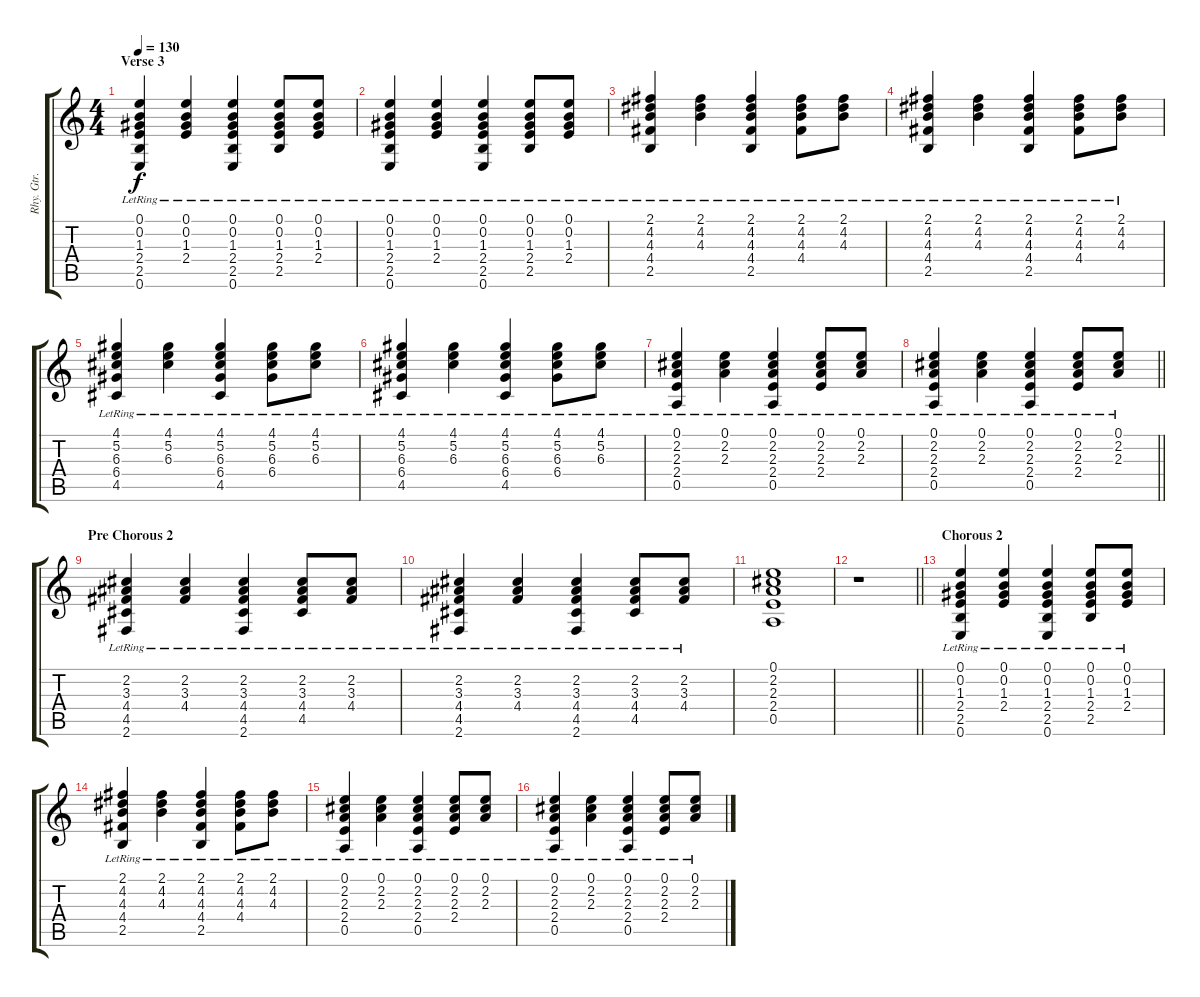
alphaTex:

\track ("Rhy. Gtr. 1" "Rhy. Gtr. ") {instrument acousticguitarsteel}
\staff {score tabs}
\tuning (E4 B3 G3 D3 A2 E2) {hide}
\ts (4 4)
\section ("" "Verse 3")
\tempo 130
\clef g2
\ks c
(0.1{lr} 0.2{lr} 1.3{lr} 2.4{lr} 2.5{lr} 0.6{lr}).4{dy f} (0.1{lr} 0.2{lr} 1.3{lr} 2.4{lr}).4 (0.1{lr} 0.2{lr} 1.3{lr} 2.4{lr} 2.5{lr} 0.6{lr}).4 (0.1{lr} 0.2{lr} 1.3{lr} 2.4{lr} 2.5{lr}).8 (0.1{lr} 0.2{lr} 1.3{lr} 2.4{lr}).8 |
(0.1{lr} 0.2{lr} 1.3{lr} 2.4{lr} 2.5{lr} 0.6{lr}).4 (0.1{lr} 0.2{lr} 1.3{lr} 2.4{lr}).4 (0.1{lr} 0.2{lr} 1.3{lr} 2.4{lr} 2.5{lr} 0.6{lr}).4 (0.1{lr} 0.2{lr} 1.3{lr} 2.4{lr} 2.5{lr}).8 (0.1{lr} 0.2{lr} 1.3{lr} 2.4{lr}).8 |
(2.1{lr} 4.2{lr} 4.3{lr} 4.4{lr} 2.5{lr}).4 (2.1{lr} 4.2{lr} 4.3{lr}).4 (2.1{lr} 4.2{lr} 4.3{lr} 4.4{lr} 2.5{lr}).4 (2.1{lr} 4.2{lr} 4.3{lr} 4.4{lr}).8 (2.1{lr} 4.2{lr} 4.3{lr}).8 |
(2.1{lr} 4.2{lr} 4.3{lr} 4.4{lr} 2.5{lr}).4 (2.1{lr} 4.2{lr} 4.3{lr}).4 (2.1{lr} 4.2{lr} 4.3{lr} 4.4{lr} 2.5{lr}).4 (2.1{lr} 4.2{lr} 4.3{lr} 4.4{lr}).8 (2.1{lr} 4.2{lr} 4.3{lr}).8 |
(4.1{lr} 5.2{lr} 6.3{lr} 6.4{lr} 4.5{lr}).4 (4.1{lr} 5.2{lr} 6.3{lr}).4 (4.1{lr} 5.2{lr} 6.3{lr} 6.4{lr} 4.5{lr}).4 (4.1{lr} 5.2{lr} 6.3{lr} 6.4{lr}).8 (4.1{lr} 5.2{lr} 6.3{lr}).8 |
(4.1{lr} 5.2{lr} 6.3{lr} 6.4{lr} 4.5{lr}).4 (4.1{lr} 5.2{lr} 6.3{lr}).4 (4.1{lr} 5.2{lr} 6.3{lr} 6.4{lr} 4.5{lr}).4 (4.1{lr} 5.2{lr} 6.3{lr} 6.4{lr}).8 (4.1{lr} 5.2{lr} 6.3{lr}).8 |
(0.1{lr} 2.2{lr} 2.3{lr} 2.4{lr} 0.5{lr}).4 (0.1{lr} 2.2{lr} 2.3{lr}).4 (0.1{lr} 2.2{lr} 2.3{lr} 2.4{lr} 0.5{lr}).4 (0.1{lr} 2.2{lr} 2.3{lr} 2.4{lr}).8 (0.1{lr} 2.2{lr} 2.3{lr}).8 |
\barLineRight lightlight
(0.1{lr} 2.2{lr} 2.3{lr} 2.4{lr} 0.5{lr}).4 (0.1{lr} 2.2{lr} 2.3{lr}).4 (0.1{lr} 2.2{lr} 2.3{lr} 2.4{lr} 0.5{lr}).4 (0.1{lr} 2.2{lr} 2.3{lr} 2.4{lr}).8 (0.1{lr} 2.2{lr} 2.3{lr}).8 |
\section ("" "Pre Chorous 2")
(2.2{lr} 3.3{lr} 4.4{lr} 4.5{lr} 2.6{lr}).4 (2.2{lr} 3.3{lr} 4.4{lr}).4 (2.2{lr} 3.3{lr} 4.4{lr} 4.5{lr} 2.6{lr}).4 (2.2{lr} 3.3{lr} 4.4{lr} 4.5{lr}).8 (2.2{lr} 3.3{lr} 4.4{lr}).8 |
(2.2{lr} 3.3{lr} 4.4{lr} 4.5{lr} 2.6{lr}).4 (2.2{lr} 3.3{lr} 4.4{lr}).4 (2.2{lr} 3.3{lr} 4.4{lr} 4.5{lr} 2.6{lr}).4 (2.2{lr} 3.3{lr} 4.4{lr} 4.5{lr}).8 (2.2{lr} 3.3{lr} 4.4{lr}).8 |
(0.1 2.2 2.3 2.4 0.5).1 |
\barLineRight lightlight
r.1 |
\section ("" "Chorous 2")
(0.1{lr} 0.2{lr} 1.3{lr} 2.4{lr} 2.5{lr} 0.6{lr}).4 (0.1{lr} 0.2{lr} 1.3{lr} 2.4{lr}).4 (0.1{lr} 0.2{lr} 1.3{lr} 2.4{lr} 2.5{lr} 0.6{lr}).4 (0.1{lr} 0.2{lr} 1.3{lr} 2.4{lr} 2.5{lr}).8 (0.1{lr} 0.2{lr} 1.3{lr} 2.4{lr}).8 |
(2.1{lr} 4.2{lr} 4.3{lr} 4.4{lr} 2.5{lr}).4 (2.1{lr} 4.2{lr} 4.3{lr}).4 (2.1{lr} 4.2{lr} 4.3{lr} 4.4{lr} 2.5{lr}).4 (2.1{lr} 4.2{lr} 4.3{lr} 4.4{lr}).8 (2.1{lr} 4.2{lr} 4.3{lr}).8 |
(0.1{lr} 2.2{lr} 2.3{lr} 2.4{lr} 0.5{lr}).4 (0.1{lr} 2.2{lr} 2.3{lr}).4 (0.1{lr} 2.2{lr} 2.3{lr} 2.4{lr} 0.5{lr}).4 (0.1{lr} 2.2{lr} 2.3{lr} 2.4{lr}).8 (0.1{lr} 2.2{lr} 2.3{lr}).8 |
(0.1{lr} 2.2{lr} 2.3{lr} 2.4{lr} 0.5{lr}).4 (0.1{lr} 2.2{lr} 2.3{lr}).4 (0.1{lr} 2.2{lr} 2.3{lr} 2.4{lr} 0.5{lr}).4 (0.1{lr} 2.2{lr} 2.3{lr} 2.4{lr}).8 (0.1{lr} 2.2{lr} 2.3{lr}).8
